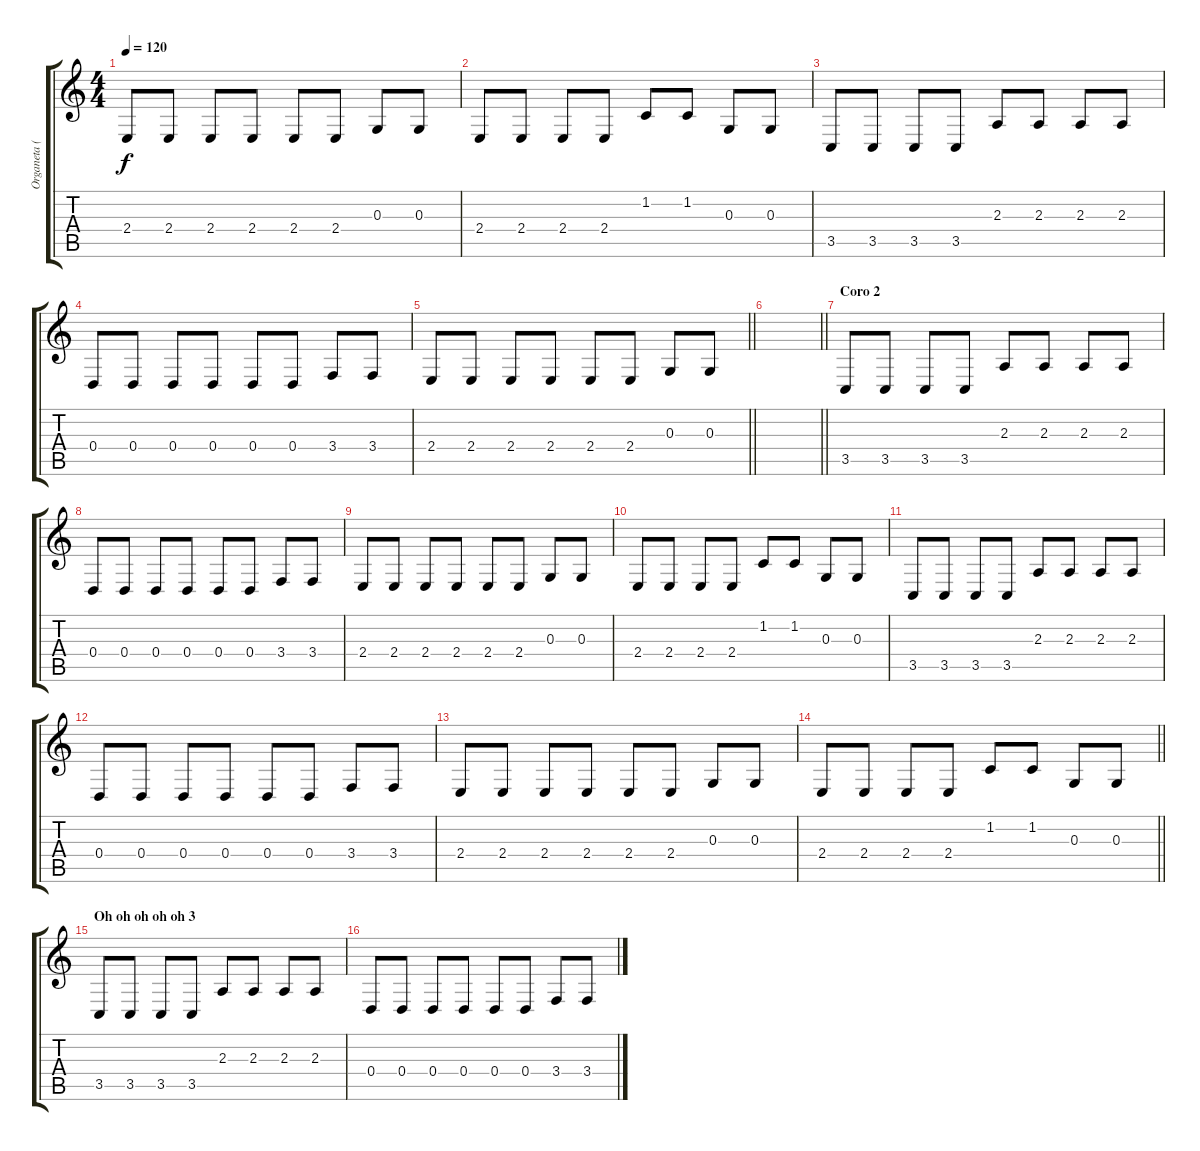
\track ("Organeta (Der)" "Organeta (") {instrument harpsichord}
\staff {score tabs}
\tuning (E4 B3 G3 D3 A2 E2) {hide}
\ts (4 4)
\tempo 120
\clef g2
\ks c
2.4.8{dy f} 2.4.8 2.4.8 2.4.8 2.4.8 2.4.8 0.3.8 0.3.8 |
2.4.8 2.4.8 2.4.8 2.4.8 1.2.8 1.2.8 0.3.8 0.3.8 |
3.5.8 3.5.8 3.5.8 3.5.8 2.3.8 2.3.8 2.3.8 2.3.8 |
0.4.8 0.4.8 0.4.8 0.4.8 0.4.8 0.4.8 3.4.8 3.4.8 |
\barLineRight lightlight
2.4.8 2.4.8 2.4.8 2.4.8 2.4.8 2.4.8 0.3.8 0.3.8 |
\barLineRight lightlight
|
\section ("" "Coro 2")
3.5.8 3.5.8 3.5.8 3.5.8 2.3.8 2.3.8 2.3.8 2.3.8 |
0.4.8 0.4.8 0.4.8 0.4.8 0.4.8 0.4.8 3.4.8 3.4.8 |
2.4.8 2.4.8 2.4.8 2.4.8 2.4.8 2.4.8 0.3.8 0.3.8 |
2.4.8 2.4.8 2.4.8 2.4.8 1.2.8 1.2.8 0.3.8 0.3.8 |
3.5.8 3.5.8 3.5.8 3.5.8 2.3.8 2.3.8 2.3.8 2.3.8 |
0.4.8 0.4.8 0.4.8 0.4.8 0.4.8 0.4.8 3.4.8 3.4.8 |
2.4.8 2.4.8 2.4.8 2.4.8 2.4.8 2.4.8 0.3.8 0.3.8 |
\barLineRight lightlight
2.4.8 2.4.8 2.4.8 2.4.8 1.2.8 1.2.8 0.3.8 0.3.8 |
\section ("" "Oh oh oh oh oh 3")
3.5.8 3.5.8 3.5.8 3.5.8 2.3.8 2.3.8 2.3.8 2.3.8 |
0.4.8 0.4.8 0.4.8 0.4.8 0.4.8 0.4.8 3.4.8 3.4.8
